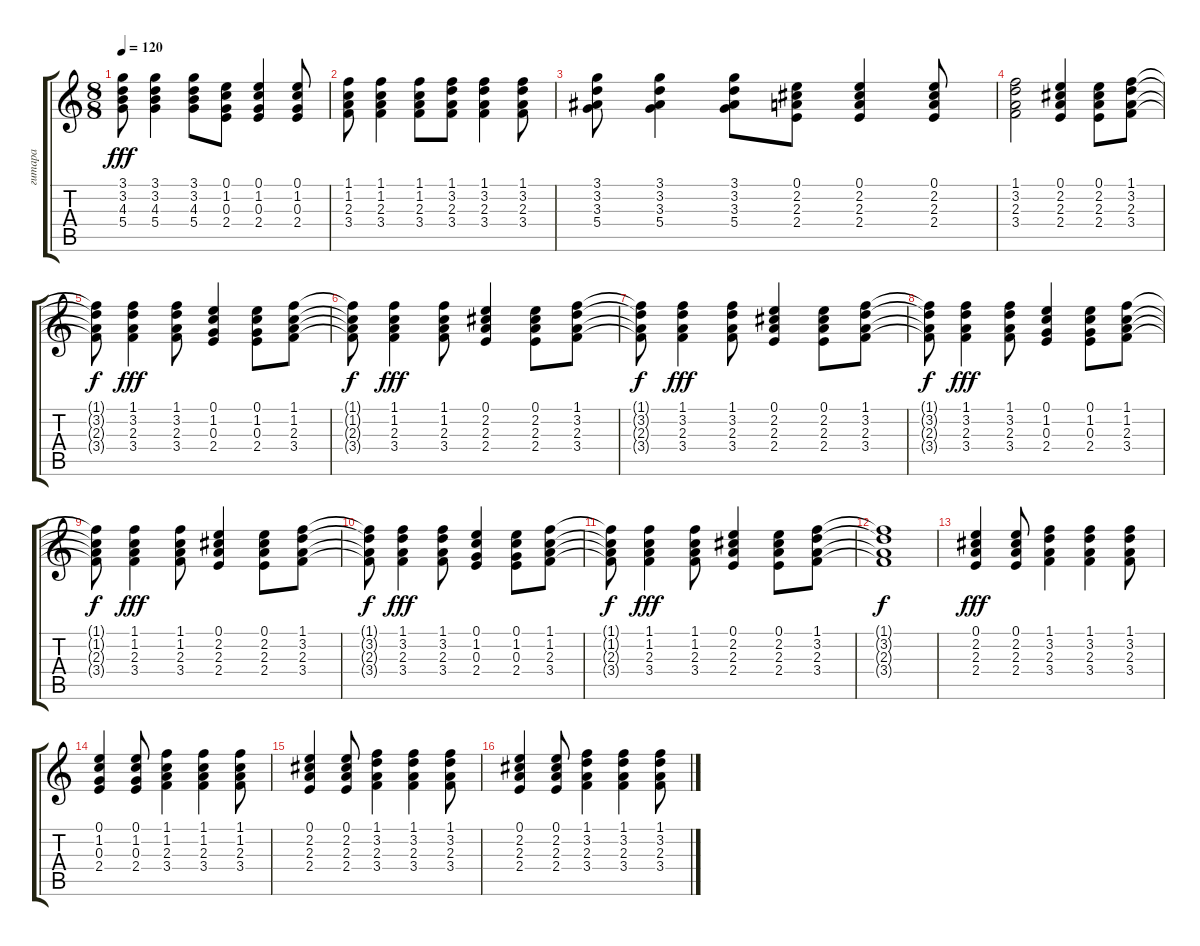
\track ("гитара" "гитара") {instrument acousticguitarsteel}
\staff {score tabs}
\tuning (E4 B3 G3 D3 A2 E2) {hide}
\ts (8 8)
\tempo 120
\clef g2
\ks c
(3.1 3.2 4.3 5.4).8{dy fff} (3.1 3.2 4.3 5.4).4 (3.1 3.2 4.3 5.4).8 (0.1 1.2 0.3 2.4).8 (0.1 1.2 0.3 2.4).4 (0.1 1.2 0.3 2.4).8 |
(1.1 1.2 2.3 3.4).8 (1.1 1.2 2.3 3.4).4 (1.1 1.2 2.3 3.4).8 (1.1 3.2 2.3 3.4).8 (1.1 3.2 2.3 3.4).4 (1.1 3.2 2.3 3.4).8 |
(3.1 3.2 3.3 5.4).8 (3.1 3.2 3.3 5.4).4 (3.1 3.2 3.3 5.4).8 (0.1 2.2 2.3 2.4).8 (0.1 2.2 2.3 2.4).4 (0.1 2.2 2.3 2.4).8 |
(1.1 3.2 2.3 3.4).2 (0.1 2.2 2.3 2.4).4 (0.1 2.2 2.3 2.4).8 (1.1 3.2 2.3 3.4).8 |
(1.1{t} 3.2{t} 2.3{t} 3.4{t}).8{dy f} (1.1 3.2 2.3 3.4).4{dy fff} (1.1 3.2 2.3 3.4).8 (0.1 1.2 0.3 2.4).4 (0.1 1.2 0.3 2.4).8 (1.1 1.2 2.3 3.4).8 |
(1.1{t} 1.2{t} 2.3{t} 3.4{t}).8{dy f} (1.1 1.2 2.3 3.4).4{dy fff} (1.1 1.2 2.3 3.4).8 (0.1 2.2 2.3 2.4).4 (0.1 2.2 2.3 2.4).8 (1.1 3.2 2.3 3.4).8 |
(1.1{t} 3.2{t} 2.3{t} 3.4{t}).8{dy f} (1.1 3.2 2.3 3.4).4{dy fff} (1.1 3.2 2.3 3.4).8 (0.1 2.2 2.3 2.4).4 (0.1 2.2 2.3 2.4).8 (1.1 3.2 2.3 3.4).8 |
(1.1{t} 3.2{t} 2.3{t} 3.4{t}).8{dy f} (1.1 3.2 2.3 3.4).4{dy fff} (1.1 3.2 2.3 3.4).8 (0.1 1.2 0.3 2.4).4 (0.1 1.2 0.3 2.4).8 (1.1 1.2 2.3 3.4).8 |
(1.1{t} 1.2{t} 2.3{t} 3.4{t}).8{dy f} (1.1 1.2 2.3 3.4).4{dy fff} (1.1 1.2 2.3 3.4).8 (0.1 2.2 2.3 2.4).4 (0.1 2.2 2.3 2.4).8 (1.1 3.2 2.3 3.4).8 |
(1.1{t} 3.2{t} 2.3{t} 3.4{t}).8{dy f} (1.1 3.2 2.3 3.4).4{dy fff} (1.1 3.2 2.3 3.4).8 (0.1 1.2 0.3 2.4).4 (0.1 1.2 0.3 2.4).8 (1.1 1.2 2.3 3.4).8 |
(1.1{t} 1.2{t} 2.3{t} 3.4{t}).8{dy f} (1.1 1.2 2.3 3.4).4{dy fff} (1.1 1.2 2.3 3.4).8 (0.1 2.2 2.3 2.4).4 (0.1 2.2 2.3 2.4).8 (1.1 3.2 2.3 3.4).8 |
(1.1{t} 3.2{t} 2.3{t} 3.4{t}).1{dy f} |
(0.1 2.2 2.3 2.4).4{dy fff} (0.1 2.2 2.3 2.4).8 (1.1 3.2 2.3 3.4).4 (1.1 3.2 2.3 3.4).4 (1.1 3.2 2.3 3.4).8 |
(0.1 1.2 0.3 2.4).4 (0.1 1.2 0.3 2.4).8 (1.1 1.2 2.3 3.4).4 (1.1 1.2 2.3 3.4).4 (1.1 1.2 2.3 3.4).8 |
(0.1 2.2 2.3 2.4).4 (0.1 2.2 2.3 2.4).8 (1.1 3.2 2.3 3.4).4 (1.1 3.2 2.3 3.4).4 (1.1 3.2 2.3 3.4).8 |
(0.1 2.2 2.3 2.4).4 (0.1 2.2 2.3 2.4).8 (1.1 3.2 2.3 3.4).4 (1.1 3.2 2.3 3.4).4 (1.1 3.2 2.3 3.4).8
